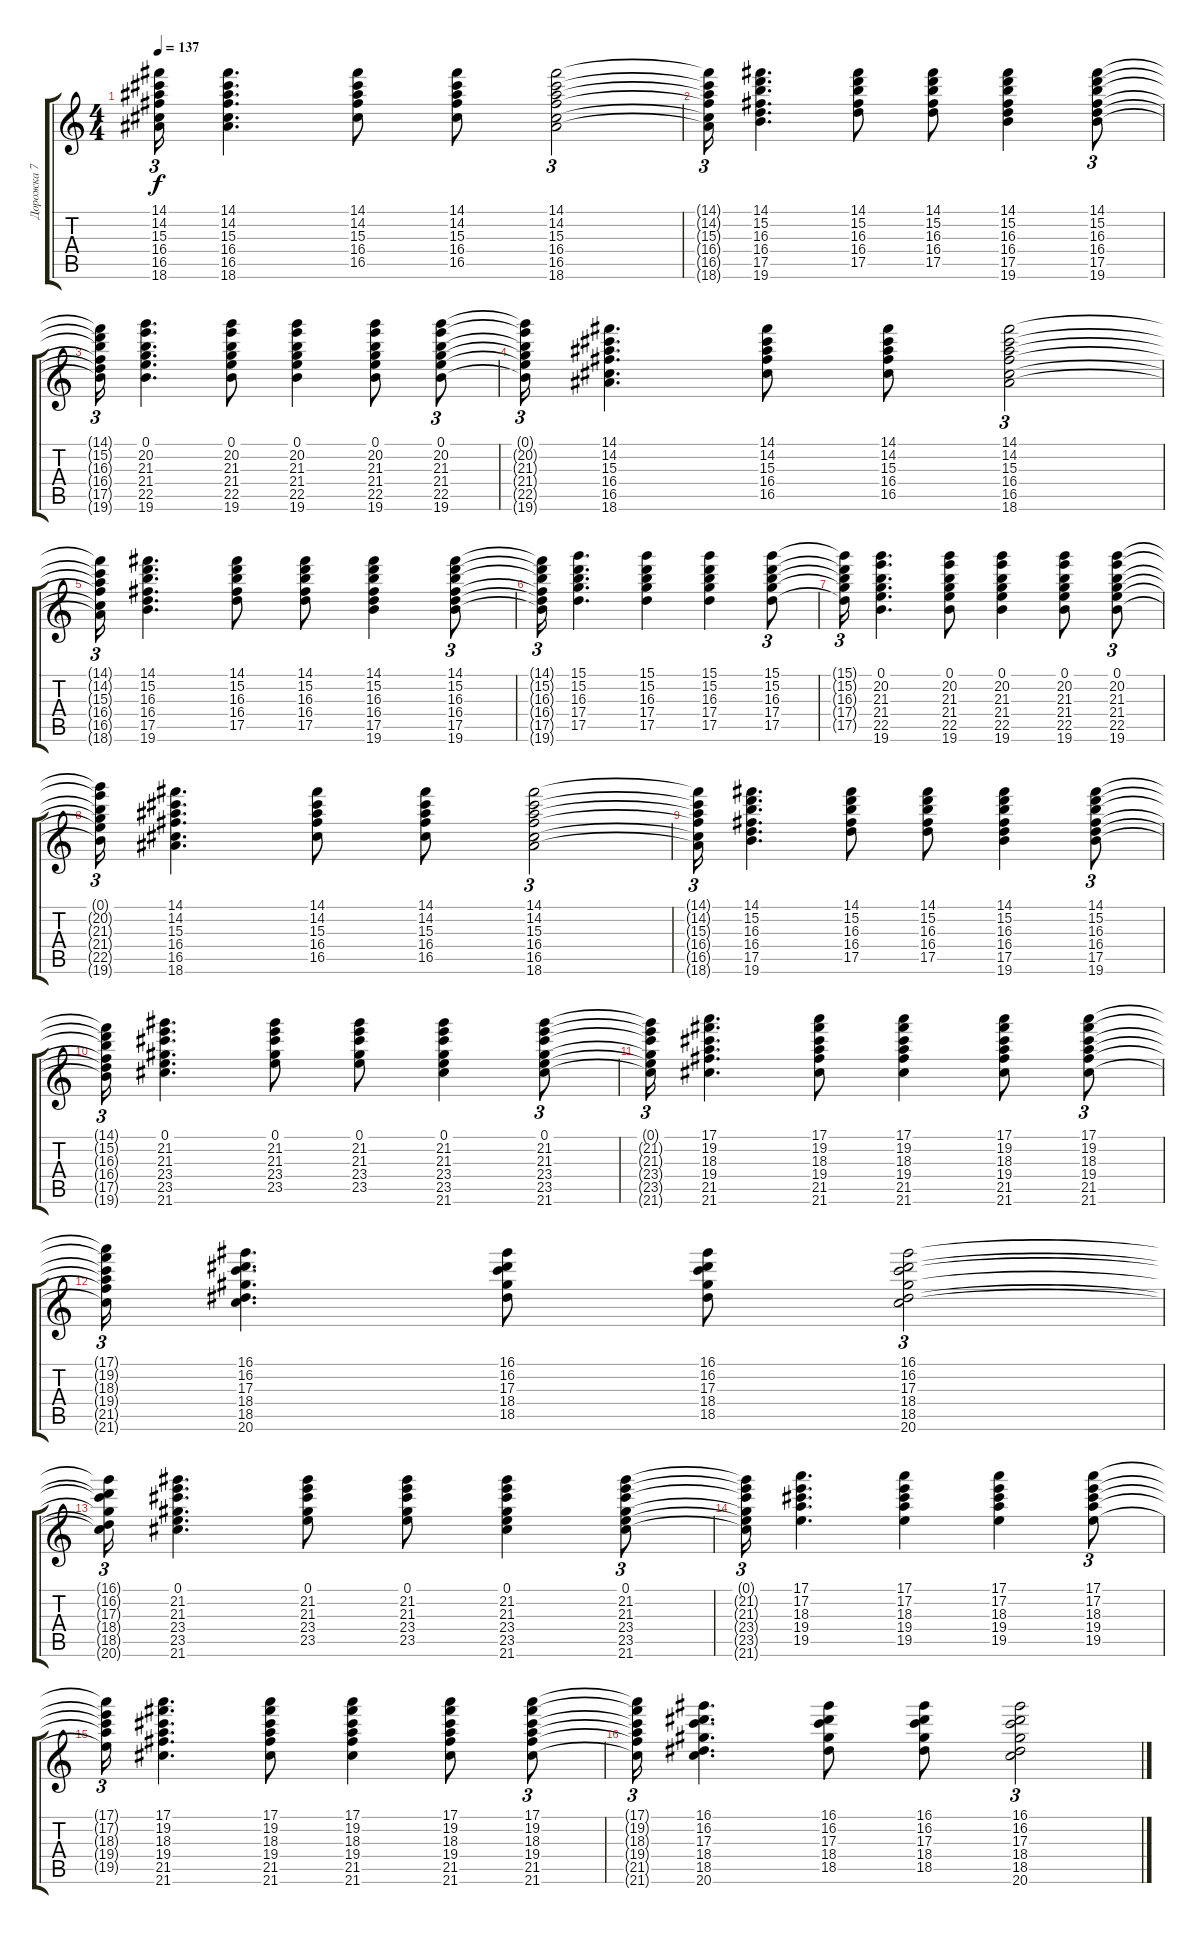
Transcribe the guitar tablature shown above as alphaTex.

\track ("Дорожка 7" "Дорожка 7") {instrument acousticguitarsteel}
\staff {score tabs}
\tuning (E4 B3 G3 D3 A2 E2) {hide}
\ts (4 4)
\tempo 137
\clef g2
\ks c
(14.1{t} 14.2{t} 15.3{t} 16.4{t} 16.5{t} 18.6{t}).16{tu (3 2) dy f} (14.1 14.2 15.3 16.4 16.5 18.6).4{d} (14.1 14.2 15.3 16.4 16.5).8 (14.1 14.2 15.3 16.4 16.5).8 (14.1 14.2 15.3 16.4 16.5 18.6).2{tu (3 2)} |
(14.1{t} 14.2{t} 15.3{t} 16.4{t} 16.5{t} 18.6{t}).16{tu (3 2)} (14.1 15.2 16.3 16.4 17.5 19.6).4{d} (14.1 15.2 16.3 16.4 17.5).8 (14.1 15.2 16.3 16.4 17.5).8 (14.1 15.2 16.3 16.4 17.5 19.6).4 (14.1 15.2 16.3 16.4 17.5 19.6).8{tu (3 2)} |
(14.1{t} 15.2{t} 16.3{t} 16.4{t} 17.5{t} 19.6{t}).16{tu (3 2)} (0.1 20.2 21.3 21.4 22.5 19.6).4{d} (0.1 20.2 21.3 21.4 22.5 19.6).8 (0.1 20.2 21.3 21.4 22.5 19.6).4 (0.1 20.2 21.3 21.4 22.5 19.6).8 (0.1 20.2 21.3 21.4 22.5 19.6).8{tu (3 2)} |
(0.1{t} 20.2{t} 21.3{t} 21.4{t} 22.5{t} 19.6{t}).16{tu (3 2)} (14.1 14.2 15.3 16.4 16.5 18.6).4{d} (14.1 14.2 15.3 16.4 16.5).8 (14.1 14.2 15.3 16.4 16.5).8 (14.1 14.2 15.3 16.4 16.5 18.6).2{tu (3 2)} |
(14.1{t} 14.2{t} 15.3{t} 16.4{t} 16.5{t} 18.6{t}).16{tu (3 2)} (14.1 15.2 16.3 16.4 17.5 19.6).4{d} (14.1 15.2 16.3 16.4 17.5).8 (14.1 15.2 16.3 16.4 17.5).8 (14.1 15.2 16.3 16.4 17.5 19.6).4 (14.1 15.2 16.3 16.4 17.5 19.6).8{tu (3 2)} |
(14.1{t} 15.2{t} 16.3{t} 16.4{t} 17.5{t} 19.6{t}).16{tu (3 2)} (15.1 15.2 16.3 17.4 17.5).4{d} (15.1 15.2 16.3 17.4 17.5).4 (15.1 15.2 16.3 17.4 17.5).4 (15.1 15.2 16.3 17.4 17.5).8{tu (3 2)} |
(15.1{t} 15.2{t} 16.3{t} 17.4{t} 17.5{t}).16{tu (3 2)} (0.1 20.2 21.3 21.4 22.5 19.6).4{d} (0.1 20.2 21.3 21.4 22.5 19.6).8 (0.1 20.2 21.3 21.4 22.5 19.6).4 (0.1 20.2 21.3 21.4 22.5 19.6).8 (0.1 20.2 21.3 21.4 22.5 19.6).8{tu (3 2)} |
(0.1{t} 20.2{t} 21.3{t} 21.4{t} 22.5{t} 19.6{t}).16{tu (3 2)} (14.1 14.2 15.3 16.4 16.5 18.6).4{d} (14.1 14.2 15.3 16.4 16.5).8 (14.1 14.2 15.3 16.4 16.5).8 (14.1 14.2 15.3 16.4 16.5 18.6).2{tu (3 2)} |
(14.1{t} 14.2{t} 15.3{t} 16.4{t} 16.5{t} 18.6{t}).16{tu (3 2)} (14.1 15.2 16.3 16.4 17.5 19.6).4{d} (14.1 15.2 16.3 16.4 17.5).8 (14.1 15.2 16.3 16.4 17.5).8 (14.1 15.2 16.3 16.4 17.5 19.6).4 (14.1 15.2 16.3 16.4 17.5 19.6).8{tu (3 2)} |
(14.1{t} 15.2{t} 16.3{t} 16.4{t} 17.5{t} 19.6{t}).16{tu (3 2)} (0.1 21.2 21.3 23.4 23.5 21.6).4{d} (0.1 21.2 21.3 23.4 23.5).8 (0.1 21.2 21.3 23.4 23.5).8 (0.1 21.2 21.3 23.4 23.5 21.6).4 (0.1 21.2 21.3 23.4 23.5 21.6).8{tu (3 2)} |
(0.1{t} 21.2{t} 21.3{t} 23.4{t} 23.5{t} 21.6{t}).16{tu (3 2)} (17.1 19.2 18.3 19.4 21.5 21.6).4{d} (17.1 19.2 18.3 19.4 21.5 21.6).8 (17.1 19.2 18.3 19.4 21.5 21.6).4 (17.1 19.2 18.3 19.4 21.5 21.6).8 (17.1 19.2 18.3 19.4 21.5 21.6).8{tu (3 2)} |
(17.1{t} 19.2{t} 18.3{t} 19.4{t} 21.5{t} 21.6{t}).16{tu (3 2)} (16.1 16.2 17.3 18.4 18.5 20.6).4{d} (16.1 16.2 17.3 18.4 18.5).8 (16.1 16.2 17.3 18.4 18.5).8 (16.1 16.2 17.3 18.4 18.5 20.6).2{tu (3 2)} |
(16.1{t} 16.2{t} 17.3{t} 18.4{t} 18.5{t} 20.6{t}).16{tu (3 2)} (0.1 21.2 21.3 23.4 23.5 21.6).4{d} (0.1 21.2 21.3 23.4 23.5).8 (0.1 21.2 21.3 23.4 23.5).8 (0.1 21.2 21.3 23.4 23.5 21.6).4 (0.1 21.2 21.3 23.4 23.5 21.6).8{tu (3 2)} |
(0.1{t} 21.2{t} 21.3{t} 23.4{t} 23.5{t} 21.6{t}).16{tu (3 2)} (17.1 17.2 18.3 19.4 19.5).4{d} (17.1 17.2 18.3 19.4 19.5).4 (17.1 17.2 18.3 19.4 19.5).4 (17.1 17.2 18.3 19.4 19.5).8{tu (3 2)} |
(17.1{t} 17.2{t} 18.3{t} 19.4{t} 19.5{t}).16{tu (3 2)} (17.1 19.2 18.3 19.4 21.5 21.6).4{d} (17.1 19.2 18.3 19.4 21.5 21.6).8 (17.1 19.2 18.3 19.4 21.5 21.6).4 (17.1 19.2 18.3 19.4 21.5 21.6).8 (17.1 19.2 18.3 19.4 21.5 21.6).8{tu (3 2)} |
(17.1{t} 19.2{t} 18.3{t} 19.4{t} 21.5{t} 21.6{t}).16{tu (3 2)} (16.1 16.2 17.3 18.4 18.5 20.6).4{d} (16.1 16.2 17.3 18.4 18.5).8 (16.1 16.2 17.3 18.4 18.5).8 (16.1 16.2 17.3 18.4 18.5 20.6).2{tu (3 2)}
